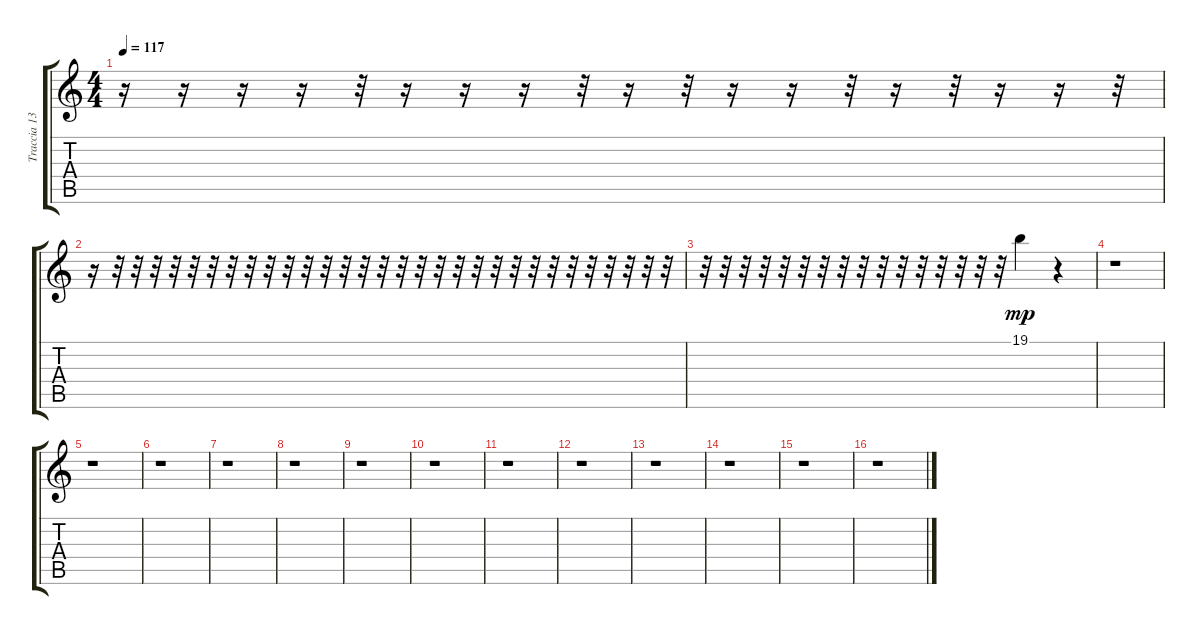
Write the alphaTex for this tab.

\track ("Traccia 13" "Traccia 13") {instrument pad4choir}
\staff {score tabs}
\tuning (E4 B3 G3 D3 A2 E2) {hide}
\ts (4 4)
\tempo 117
\clef g2
\ks c
r.16{dy f} r.16 r.16 r.16 r.32 r.16 r.16 r.16 r.32 r.16 r.32 r.16 r.16 r.32 r.16 r.32 r.16 r.16 r.32 |
r.16 r.32 r.32 r.32 r.32 r.32 r.32 r.32 r.32 r.32 r.32 r.32 r.32 r.32 r.32 r.32 r.32 r.32 r.32 r.32 r.32 r.32 r.32 r.32 r.32 r.32 r.32 r.32 r.32 r.32 r.32 |
r.32 r.32 r.32 r.32 r.32 r.32 r.32 r.32 r.32 r.32 r.32 r.32 r.32 r.32 r.32 r.32 19.1.4{dy mp} r.4 |
r.1 |
r.1 |
r.1 |
r.1 |
r.1 |
r.1 |
r.1 |
r.1 |
r.1 |
r.1 |
r.1 |
r.1 |
r.1
